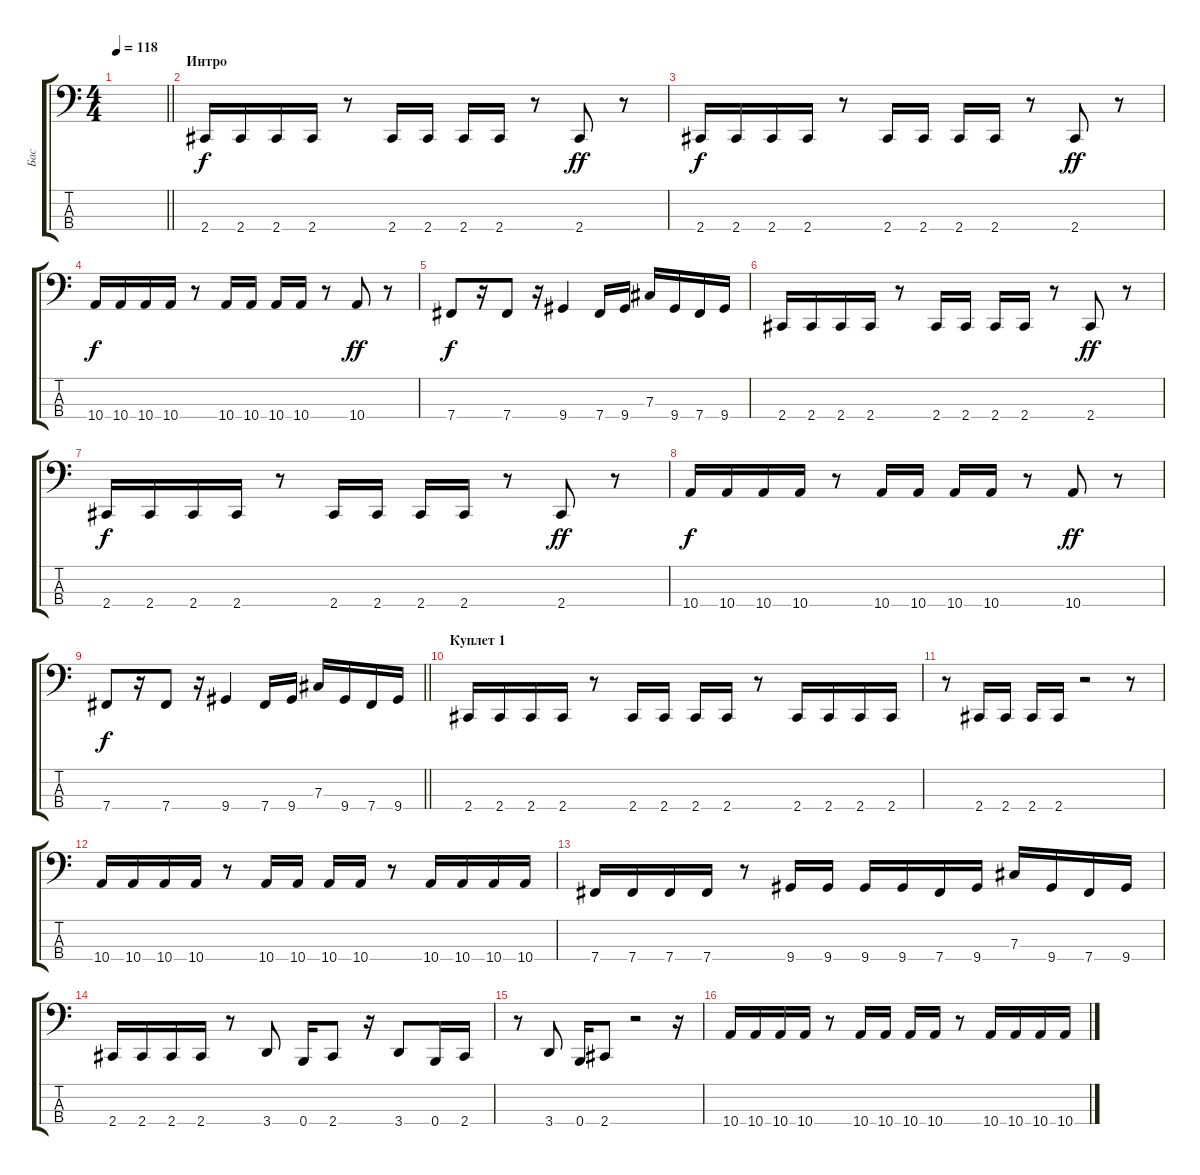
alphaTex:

\track ("Бас" "Бас") {instrument electricbasspick}
\staff {score tabs}
\tuning (E2 B1 Gb1 B0) {hide}
\ts (4 4)
\tempo 118
\clef f4
\barLineRight lightlight
\ks c
|
\section ("" "Интро")
2.4.16 2.4.16 2.4.16 2.4.16 r.8 2.4.16 2.4.16 2.4.16 2.4.16 r.8 2.4.8{dy ff} r.8 |
2.4.16{dy f} 2.4.16 2.4.16 2.4.16 r.8 2.4.16 2.4.16 2.4.16 2.4.16 r.8 2.4.8{dy ff} r.8 |
10.4.16{dy f} 10.4.16 10.4.16 10.4.16 r.8 10.4.16 10.4.16 10.4.16 10.4.16 r.8 10.4.8{dy ff} r.8 |
7.4.8{dy f} r.16 7.4.8 r.16 9.4.4 7.4.16 9.4.16 7.3.16 9.4.16 7.4.16 9.4.16 |
2.4.16 2.4.16 2.4.16 2.4.16 r.8 2.4.16 2.4.16 2.4.16 2.4.16 r.8 2.4.8{dy ff} r.8 |
2.4.16{dy f} 2.4.16 2.4.16 2.4.16 r.8 2.4.16 2.4.16 2.4.16 2.4.16 r.8 2.4.8{dy ff} r.8 |
10.4.16{dy f} 10.4.16 10.4.16 10.4.16 r.8 10.4.16 10.4.16 10.4.16 10.4.16 r.8 10.4.8{dy ff} r.8 |
\barLineRight lightlight
7.4.8{dy f} r.16 7.4.8 r.16 9.4.4 7.4.16 9.4.16 7.3.16 9.4.16 7.4.16 9.4.16 |
\section ("" "Куплет 1")
2.4.16 2.4.16 2.4.16 2.4.16 r.8 2.4.16 2.4.16 2.4.16 2.4.16 r.8 2.4.16 2.4.16 2.4.16 2.4.16 |
r.8 2.4.16 2.4.16 2.4.16 2.4.16 r.2 r.8 |
10.4.16 10.4.16 10.4.16 10.4.16 r.8 10.4.16 10.4.16 10.4.16 10.4.16 r.8 10.4.16 10.4.16 10.4.16 10.4.16 |
7.4.16 7.4.16 7.4.16 7.4.16 r.8 9.4.16 9.4.16 9.4.16 9.4.16 7.4.16 9.4.16 7.3.16 9.4.16 7.4.16 9.4.16 |
2.4.16 2.4.16 2.4.16 2.4.16 r.8 3.4.8 0.4.16 2.4.8 r.16 3.4.8 0.4.16 2.4.16 |
r.8 3.4.8 0.4.16 2.4.8 r.2 r.16 |
10.4.16 10.4.16 10.4.16 10.4.16 r.8 10.4.16 10.4.16 10.4.16 10.4.16 r.8 10.4.16 10.4.16 10.4.16 10.4.16
